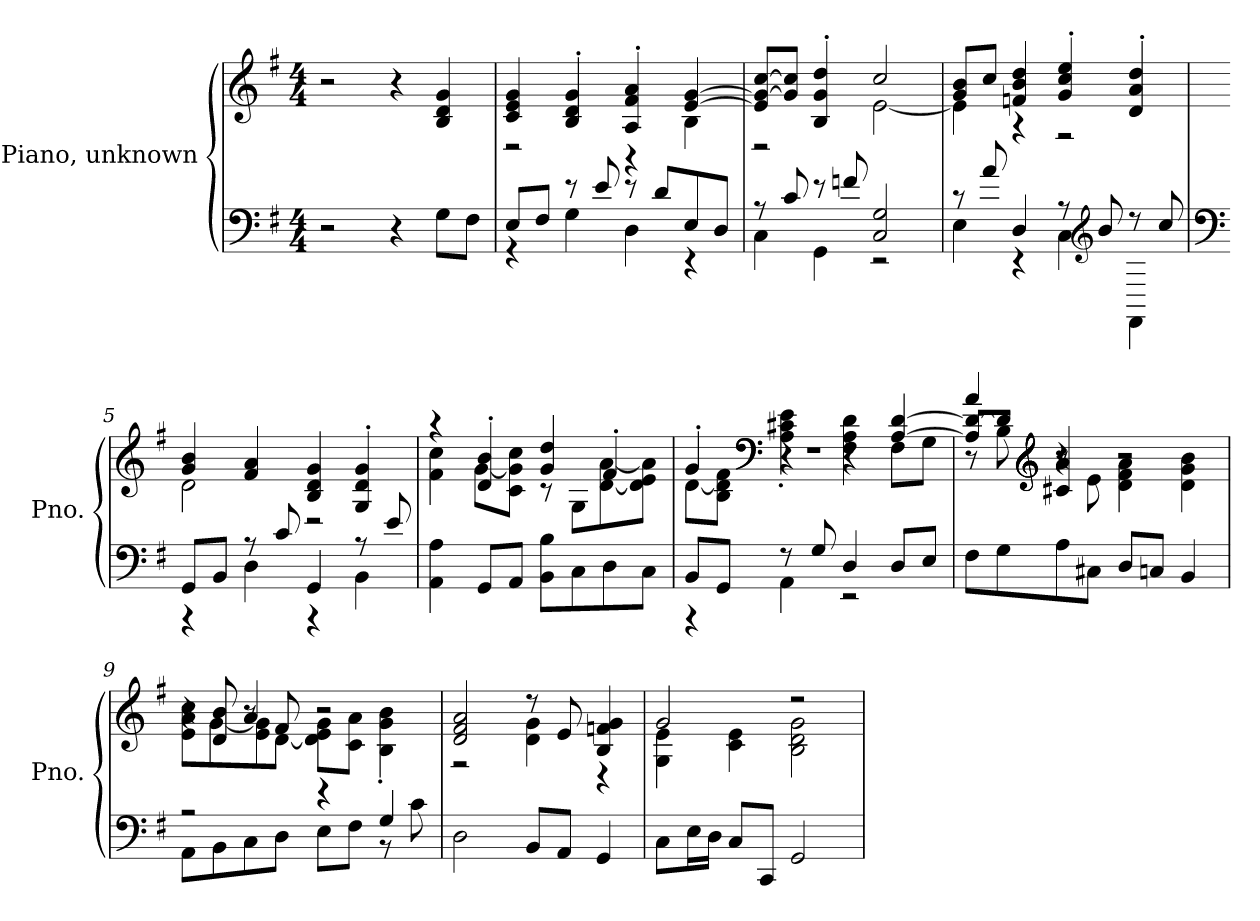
**kern	**kern
*part1	*part1
*staff2	*staff1
*I"Piano, unknown	*
*I'Pno.	*
*clefF4	*clefG2
*k[f#]	*k[f#]
*M4/4	*M4/4
*MM120	*MM120
=1	=1
2r	2r
4r	4r
8G\L	4B/ 4d/ 4g/
8F#\J	.
=2	=2
*^	*^
8E/L	4r	4c/ 4e/ 4g/	2r
8F#/J	.	.	.
8r	4G\	4B/' 4d/' 4g/'	.
8e/	.	.	.
8r	4D\	4A/' 4f#/' 4a/'	4r
8d/L	.	.	.
8E/	4r	[4e/ [4g/	4B\
8D/J	.	.	.
=3	=3	=3	=3
8r	4C\	8e/] 8g/_ [8cc/L	2r
8c/	.	8g/] 8cc/]J	.
8r	4GG\	4B/' 4g/' 4dd/'	.
8fn/	.	.	.
2C/ 2G/	2r	2cc/	[2e\
=4	=4	=4	=4
8r	4E\	8g/ 8b/L	4e\]
8a/	.	8cc/J	.
4D/	4r	4fn/ 4b/ 4dd/	4r
8r	4C\	4g/' 4cc/' 4ee/'	2r
*clefG2	*	*	*
8b/	.	.	.
8r	4FF#\	4d/' 4a/' 4dd/'	.
8cc/	.	.	.
=5	=5	=5	=5
*clefF4	*	*	*
8GG/L	4r	4g/ 4b/	2d\
8BB/J	.	.	.
8r	4D\	4f#/ 4a/	.
8c/	.	.	.
4GG/	4r	4B/ 4d/ 4g/	2r
8r	4BB\	4G/' 4d/' 4g/'	.
8e/	.	.	.
*v	*v	*	*
!!LO:LB:g=z	!!
=6	=6	=6
4AA\ 4A\	4r	4f#\ 4cc\
8GG/L	4d/' 4b/'	[8g\L
8AA/J	.	8c\ 8g\] 8cc\J
8BB\ 8B\L	4g/ 4dd/	8r
8C\	.	8G\L
8D\	4f#'/	[8d\ [8a\
8C\J	.	8d\] 8e\ 8a\]J
=7	=7	=7
*^	*	*^
8BB/L	4r	1r	[8d\L	4g'/
8GG/J	.	.	8B\ 8d\] 8f#\J	.
*	*	*clefF4	*	*
8r	4AA\	.	4A\' 4c#X\' 4e\'	4r
8G/	.	.	.	.
4D/	2r	.	4F#\ 4A\ 4d\	4r
8D/L	.	.	8F#\L	[4A/ [4d/
8E/J	.	.	8G\J	.
*v	*v	*	*	*
=8	=8	=8	=8
8F#\L	4a/	8r	8A/] 8d/_L
8G\	.	8B\	8d/J]
*	*clefG2	*	*
8A\	4c#X/ 4a/	8r	4r
8C#X\J	.	8e\	.
8D/L	2r	4d\ 4f#\ 4a\	2r
8Cn/J	.	.	.
4BB/	.	4d\ 4g\ 4b\	.
!!LO:LB:g=z	!!	!!
=9	=9	=9	=9
*^	*	*	*
2r	8AA\L	8r	8e\ 8a\ 8cc\L	4r
.	8BB\	8d/ 8b/	[8g\	.
.	8C\	4a/	8e\ 8g\]	8r
.	8D\J	.	[8d\J	8f#/
4r	8E\L	2r	8d\] 8e\ 8g\L	2r
.	8F#\J	.	8c\ 8a\J	.
4G/	8r	.	4B\' 4g\' 4b\'	.
.	8c\	.	.	.
*v	*v	*	*	*
*	*	*v	*v
=10	=10	=10
2D\	2d/ 2f#/ 2a/	2r
8BB/L	8r	4d\ 4g\
8AA/J	8e/	.
4GG/	4B/ 4fn/ 4g/	4r
=11	=11	=11
8C\L	2g/	4G\ 4e\
16E\L	.	.
16D\JJ	.	.
8C/L	.	4c\ 4e\
8CC/J	.	.
2GG/	2r	2B\ 2d\ 2g\
*	*v	*v
=	=
*-	*-
